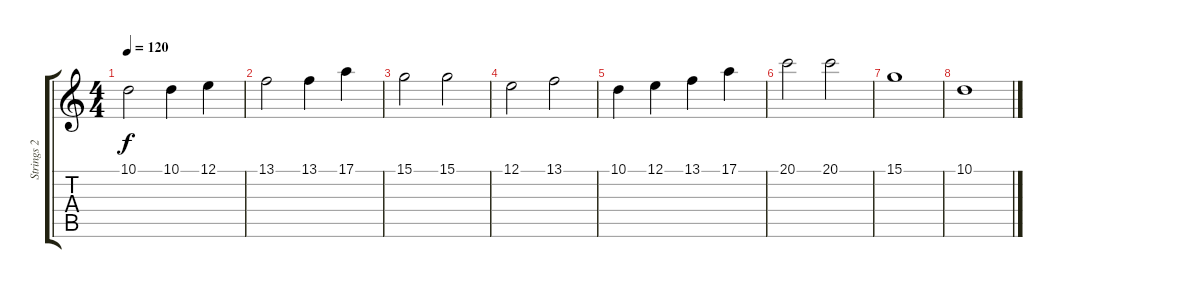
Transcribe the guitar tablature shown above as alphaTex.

\track ("Strings 2" "Strings 2") {instrument stringensemble1}
\staff {score tabs}
\tuning (E4 B3 G3 D3 A2 E2) {hide}
\ts (4 4)
\tempo 120
\clef g2
\ks c
10.1.2{dy f volume 16 instrument flute} 10.1.4 12.1.4 |
13.1.2 13.1.4 17.1.4 |
15.1.2 15.1.2 |
12.1.2 13.1.2 |
10.1.4{volume 16 instrument flute} 12.1.4 13.1.4 17.1.4 |
20.1.2 20.1.2 |
15.1.1 |
10.1.1
